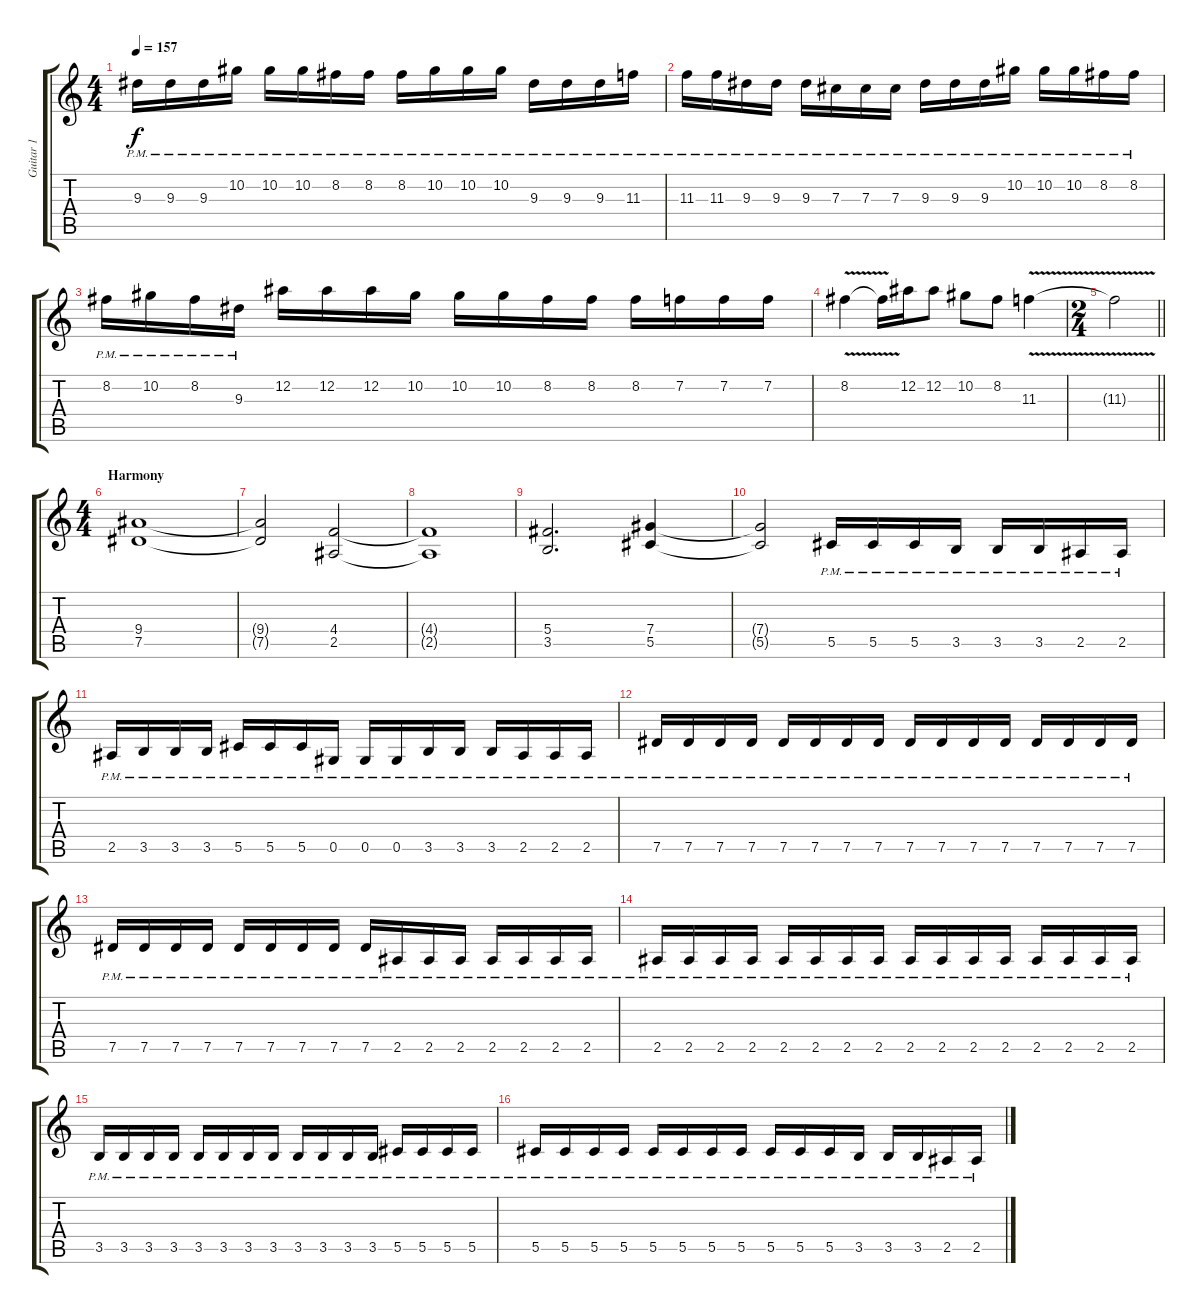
\track ("Guitar 1" "Guitar 1") {instrument distortionguitar}
\staff {score tabs}
\tuning (Eb4 Bb3 Gb3 Db3 Ab2 Eb2) {hide}
\ts (4 4)
\tempo 157
\clef g2
\ks c
9.3{pm}.16{dy f} 9.3{pm}.16 9.3{pm}.16 10.2{pm}.16 10.2{pm}.16 10.2{pm}.16 8.2{pm}.16 8.2{pm}.16 8.2{pm}.16 10.2{pm}.16 10.2{pm}.16 10.2{pm}.16 9.3{pm}.16 9.3{pm}.16 9.3{pm}.16 11.3{pm}.16 |
11.3{pm}.16 11.3{pm}.16 9.3{pm}.16 9.3{pm}.16 9.3{pm}.16 7.3{pm}.16 7.3{pm}.16 7.3{pm}.16 9.3{pm}.16 9.3{pm}.16 9.3{pm}.16 10.2{pm}.16 10.2{pm}.16 10.2{pm}.16 8.2{pm}.16 8.2{pm}.16 |
8.2{pm}.16 10.2{pm}.16 8.2{pm}.16 9.3{pm}.16 12.2.16 12.2.16 12.2.16 10.2.16 10.2.16 10.2.16 8.2.16 8.2.16 8.2.16 7.2.16 7.2.16 7.2.16 |
8.2{v}.4 8.2{t}.16 12.2.16 12.2.8 10.2.8 8.2.8 11.3{v}.4 |
\ts (2 4)
\barLineRight lightlight
11.3{t}.2 |
\ts (4 4)
\section ("" "Harmony")
(9.4 7.5).1 |
(9.4{t} 7.5{t}).2 (4.4 2.5).2 |
(4.4{t} 2.5{t}).1 |
(5.4 3.5).2{d} (7.4 5.5).4 |
(7.4{t} 5.5{t}).2 5.5{pm}.16 5.5{pm}.16 5.5{pm}.16 3.5{pm}.16 3.5{pm}.16 3.5{pm}.16 2.5{pm}.16 2.5{pm}.16 |
2.5{pm}.16 3.5{pm}.16 3.5{pm}.16 3.5{pm}.16 5.5{pm}.16 5.5{pm}.16 5.5{pm}.16 0.5{pm}.16 0.5{pm}.16 0.5{pm}.16 3.5{pm}.16 3.5{pm}.16 3.5{pm}.16 2.5{pm}.16 2.5{pm}.16 2.5{pm}.16 |
7.5{pm}.16 7.5{pm}.16 7.5{pm}.16 7.5{pm}.16 7.5{pm}.16 7.5{pm}.16 7.5{pm}.16 7.5{pm}.16 7.5{pm}.16 7.5{pm}.16 7.5{pm}.16 7.5{pm}.16 7.5{pm}.16 7.5{pm}.16 7.5{pm}.16 7.5{pm}.16 |
7.5{pm}.16 7.5{pm}.16 7.5{pm}.16 7.5{pm}.16 7.5{pm}.16 7.5{pm}.16 7.5{pm}.16 7.5{pm}.16 7.5{pm}.16 2.5{pm}.16 2.5{pm}.16 2.5{pm}.16 2.5{pm}.16 2.5{pm}.16 2.5{pm}.16 2.5{pm}.16 |
2.5{pm}.16 2.5{pm}.16 2.5{pm}.16 2.5{pm}.16 2.5{pm}.16 2.5{pm}.16 2.5{pm}.16 2.5{pm}.16 2.5{pm}.16 2.5{pm}.16 2.5{pm}.16 2.5{pm}.16 2.5{pm}.16 2.5{pm}.16 2.5{pm}.16 2.5{pm}.16 |
3.5{pm}.16 3.5{pm}.16 3.5{pm}.16 3.5{pm}.16 3.5{pm}.16 3.5{pm}.16 3.5{pm}.16 3.5{pm}.16 3.5{pm}.16 3.5{pm}.16 3.5{pm}.16 3.5{pm}.16 5.5{pm}.16 5.5{pm}.16 5.5{pm}.16 5.5{pm}.16 |
5.5{pm}.16 5.5{pm}.16 5.5{pm}.16 5.5{pm}.16 5.5{pm}.16 5.5{pm}.16 5.5{pm}.16 5.5{pm}.16 5.5{pm}.16 5.5{pm}.16 5.5{pm}.16 3.5{pm}.16 3.5{pm}.16 3.5{pm}.16 2.5{pm}.16 2.5{pm}.16
